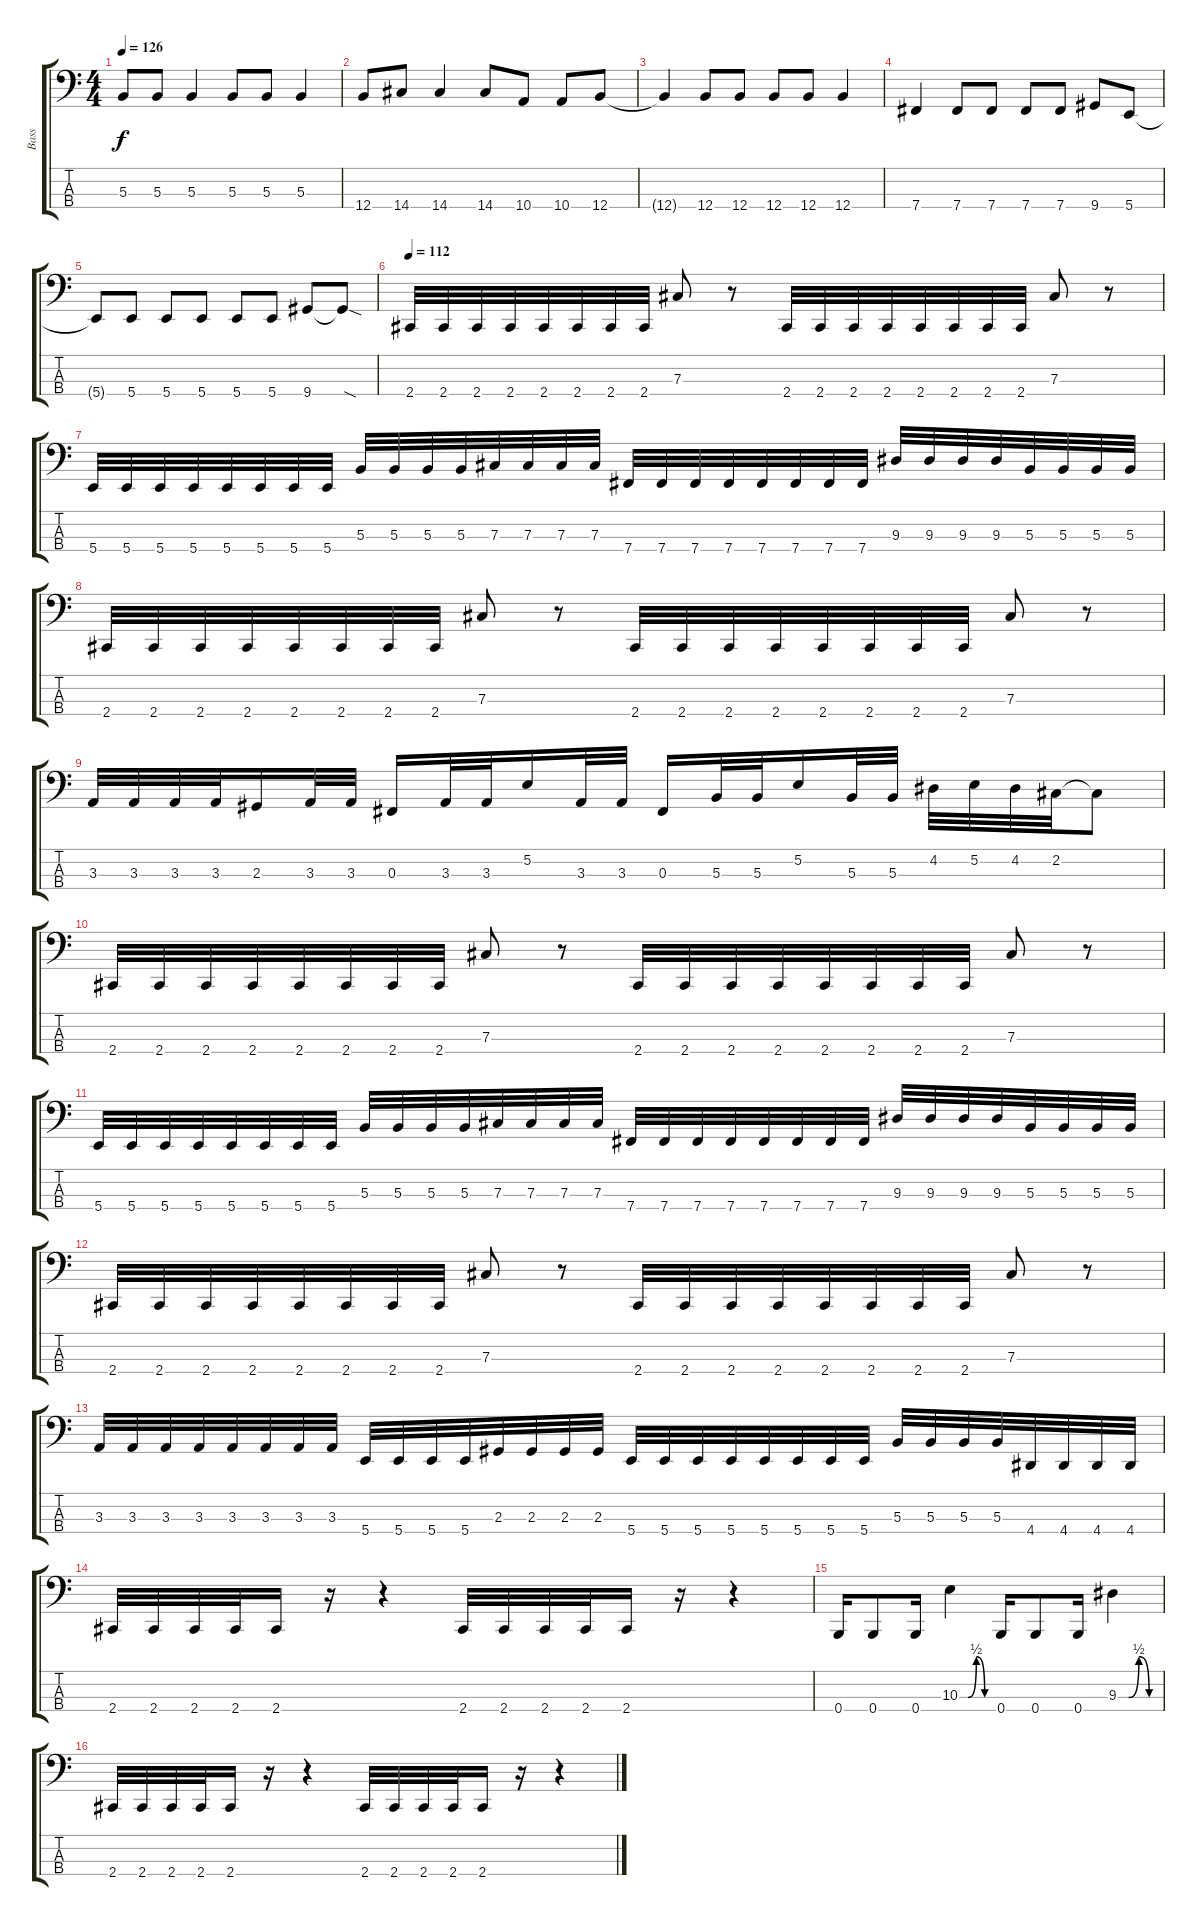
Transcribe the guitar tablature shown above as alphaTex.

\track ("Bass" "Bass") {instrument electricbasspick}
\staff {score tabs}
\tuning (E2 B1 Gb1 B0) {hide}
\ts (4 4)
\tempo 126
\clef f4
\ks c
5.3{t}.8{dy f} 5.3.8 5.3.4 5.3.8 5.3.8 5.3.4 |
12.4.8 14.4.8 14.4.4 14.4.8 10.4.8 10.4.8 12.4.8 |
12.4{t}.4 12.4.8 12.4.8 12.4.8 12.4.8 12.4.4 |
7.4.4 7.4.8 7.4.8 7.4.8 7.4.8 9.4.8 5.4.8 |
5.4{t}.8 5.4.8 5.4.8 5.4.8 5.4.8 5.4.8 9.4.8 9.4{sod t}.8 |
\tempo 112
2.4.32 2.4.32 2.4.32 2.4.32 2.4.32 2.4.32 2.4.32 2.4.32 7.3.8 r.8 2.4.32 2.4.32 2.4.32 2.4.32 2.4.32 2.4.32 2.4.32 2.4.32 7.3.8 r.8 |
5.4.32 5.4.32 5.4.32 5.4.32 5.4.32 5.4.32 5.4.32 5.4.32 5.3.32 5.3.32 5.3.32 5.3.32 7.3.32 7.3.32 7.3.32 7.3.32 7.4.32 7.4.32 7.4.32 7.4.32 7.4.32 7.4.32 7.4.32 7.4.32 9.3.32 9.3.32 9.3.32 9.3.32 5.3.32 5.3.32 5.3.32 5.3.32 |
2.4.32 2.4.32 2.4.32 2.4.32 2.4.32 2.4.32 2.4.32 2.4.32 7.3.8 r.8 2.4.32 2.4.32 2.4.32 2.4.32 2.4.32 2.4.32 2.4.32 2.4.32 7.3.8 r.8 |
3.3.32 3.3.32 3.3.32 3.3.32 2.3.16 3.3.32 3.3.32 0.3.16 3.3.32 3.3.32 5.2.16 3.3.32 3.3.32 0.3.16 5.3.32 5.3.32 5.2.16 5.3.32 5.3.32 4.2.32 5.2.32 4.2.32 2.2.32 2.2{t}.8 |
2.4.32 2.4.32 2.4.32 2.4.32 2.4.32 2.4.32 2.4.32 2.4.32 7.3.8 r.8 2.4.32 2.4.32 2.4.32 2.4.32 2.4.32 2.4.32 2.4.32 2.4.32 7.3.8 r.8 |
5.4.32 5.4.32 5.4.32 5.4.32 5.4.32 5.4.32 5.4.32 5.4.32 5.3.32 5.3.32 5.3.32 5.3.32 7.3.32 7.3.32 7.3.32 7.3.32 7.4.32 7.4.32 7.4.32 7.4.32 7.4.32 7.4.32 7.4.32 7.4.32 9.3.32 9.3.32 9.3.32 9.3.32 5.3.32 5.3.32 5.3.32 5.3.32 |
2.4.32 2.4.32 2.4.32 2.4.32 2.4.32 2.4.32 2.4.32 2.4.32 7.3.8 r.8 2.4.32 2.4.32 2.4.32 2.4.32 2.4.32 2.4.32 2.4.32 2.4.32 7.3.8 r.8 |
3.3.32 3.3.32 3.3.32 3.3.32 3.3.32 3.3.32 3.3.32 3.3.32 5.4.32 5.4.32 5.4.32 5.4.32 2.3.32 2.3.32 2.3.32 2.3.32 5.4.32 5.4.32 5.4.32 5.4.32 5.4.32 5.4.32 5.4.32 5.4.32 5.3.32 5.3.32 5.3.32 5.3.32 4.4.32 4.4.32 4.4.32 4.4.32 |
2.4.32 2.4.32 2.4.32 2.4.32 2.4.16 r.16 r.4 2.4.32 2.4.32 2.4.32 2.4.32 2.4.16 r.16 r.4 |
0.4.16 0.4.8 0.4.16 10.3{be (custom 0 0 15 0 30 2 45 0 60 0)}.4 0.4.16 0.4.8 0.4.16 9.3{be (custom 0 0 15 0 30 2 45 0 60 0)}.4 |
2.4.32 2.4.32 2.4.32 2.4.32 2.4.16 r.16 r.4 2.4.32 2.4.32 2.4.32 2.4.32 2.4.16 r.16 r.4
